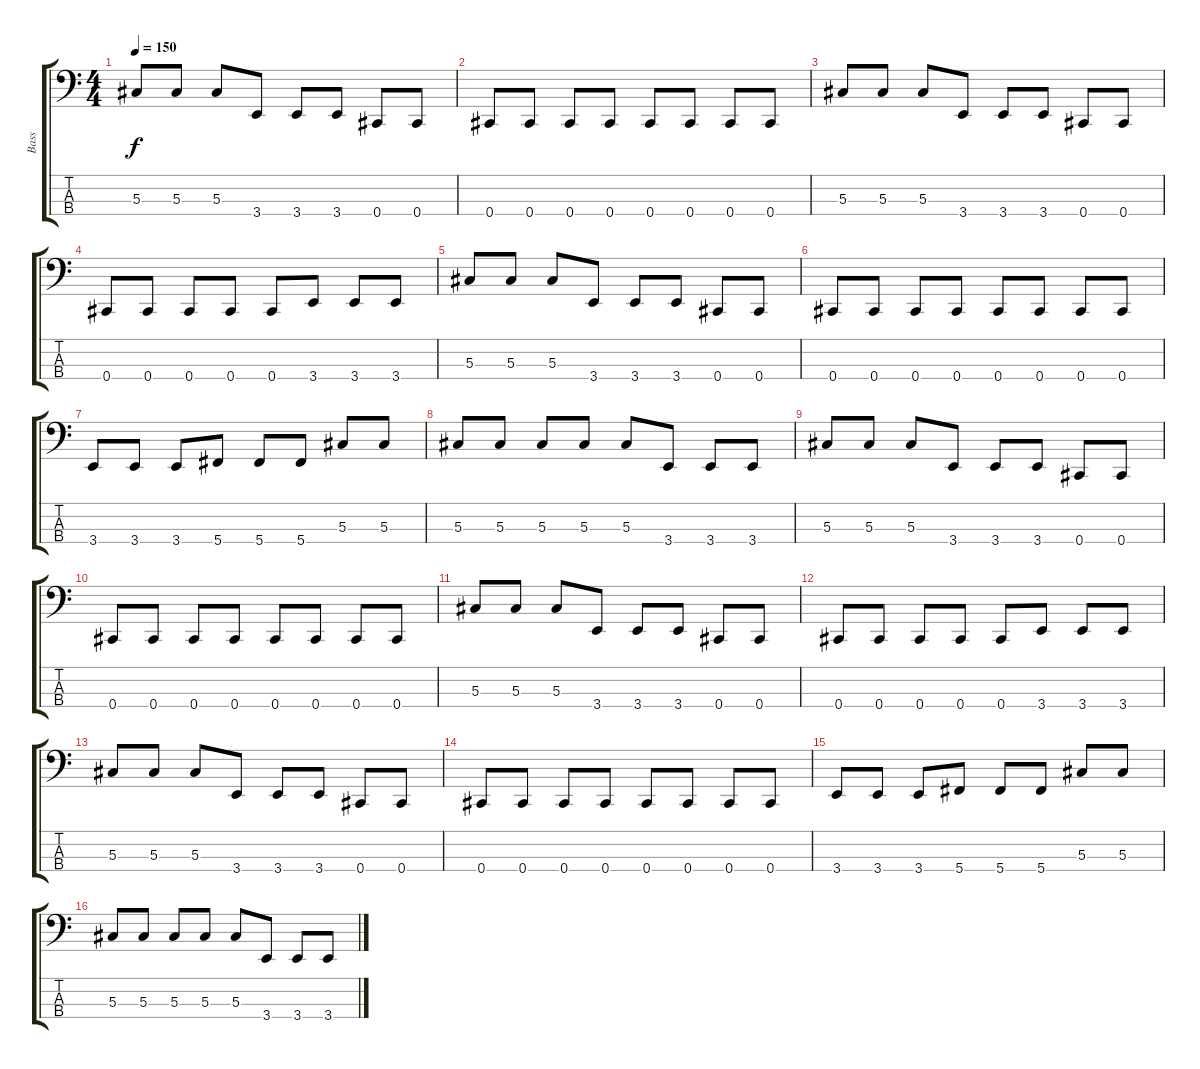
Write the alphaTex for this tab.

\track ("Bass" "Bass") {instrument electricbasspick}
\staff {score tabs}
\tuning (Gb2 Db2 Ab1 Db1) {hide}
\ts (4 4)
\tempo 150
\clef f4
\ks c
5.3.8{dy f} 5.3.8 5.3.8 3.4.8 3.4.8 3.4.8 0.4.8 0.4.8 |
0.4.8 0.4.8 0.4.8 0.4.8 0.4.8 0.4.8 0.4.8 0.4.8 |
5.3.8 5.3.8 5.3.8 3.4.8 3.4.8 3.4.8 0.4.8 0.4.8 |
0.4.8 0.4.8 0.4.8 0.4.8 0.4.8 3.4.8 3.4.8 3.4.8 |
5.3.8 5.3.8 5.3.8 3.4.8 3.4.8 3.4.8 0.4.8 0.4.8 |
0.4.8 0.4.8 0.4.8 0.4.8 0.4.8 0.4.8 0.4.8 0.4.8 |
3.4.8 3.4.8 3.4.8 5.4.8 5.4.8 5.4.8 5.3.8 5.3.8 |
5.3.8 5.3.8 5.3.8 5.3.8 5.3.8 3.4.8 3.4.8 3.4.8 |
5.3.8 5.3.8 5.3.8 3.4.8 3.4.8 3.4.8 0.4.8 0.4.8 |
0.4.8 0.4.8 0.4.8 0.4.8 0.4.8 0.4.8 0.4.8 0.4.8 |
5.3.8 5.3.8 5.3.8 3.4.8 3.4.8 3.4.8 0.4.8 0.4.8 |
0.4.8 0.4.8 0.4.8 0.4.8 0.4.8 3.4.8 3.4.8 3.4.8 |
5.3.8 5.3.8 5.3.8 3.4.8 3.4.8 3.4.8 0.4.8 0.4.8 |
0.4.8 0.4.8 0.4.8 0.4.8 0.4.8 0.4.8 0.4.8 0.4.8 |
3.4.8 3.4.8 3.4.8 5.4.8 5.4.8 5.4.8 5.3.8 5.3.8 |
5.3.8 5.3.8 5.3.8 5.3.8 5.3.8 3.4.8 3.4.8 3.4.8
